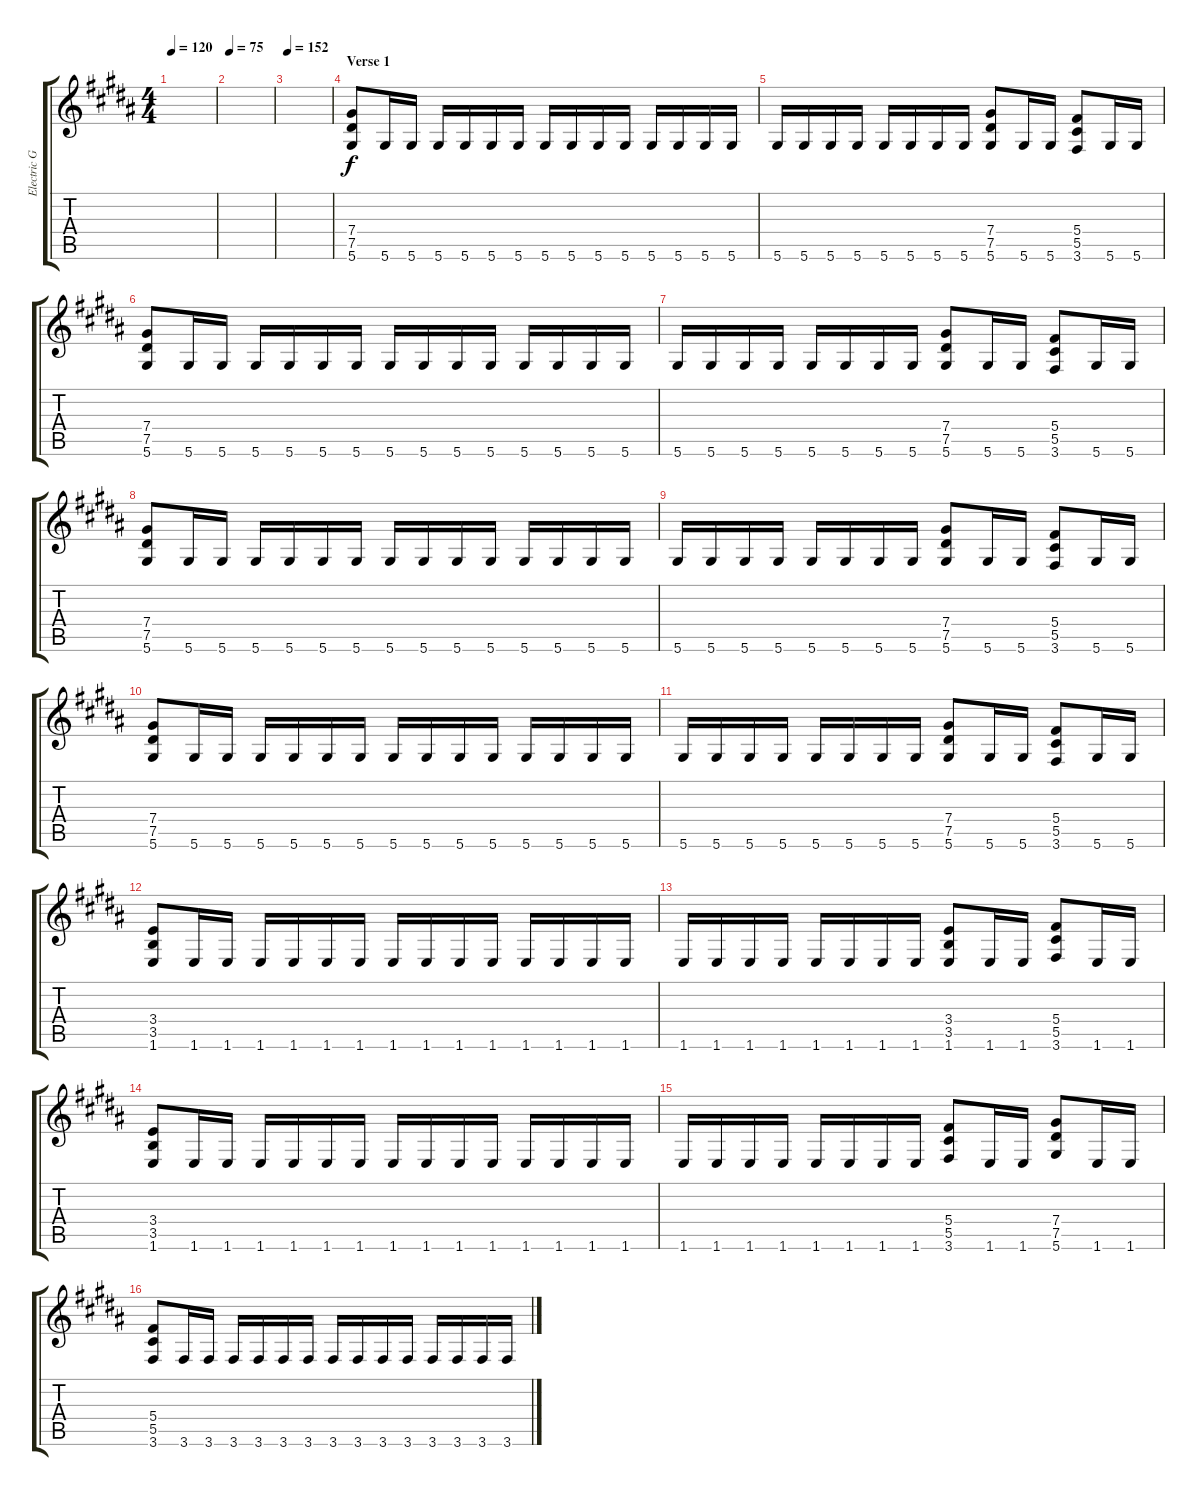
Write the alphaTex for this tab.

\track ("Electric Guitar I" "Electric G") {instrument distortionguitar}
\staff {score tabs}
\tuning (Eb4 Bb3 Gb3 Db3 Ab2 Eb2) {hide}
\ts (4 4)
\tempo 120
\clef g2
\ks b
|
\tempo 75
|
\tempo 152
|
\section ("" "Verse 1")
(7.4 7.5 5.6).8 5.6.16 5.6.16 5.6.16 5.6.16 5.6.16 5.6.16 5.6.16 5.6.16 5.6.16 5.6.16 5.6.16 5.6.16 5.6.16 5.6.16 |
5.6.16 5.6.16 5.6.16 5.6.16 5.6.16 5.6.16 5.6.16 5.6.16 (7.4 7.5 5.6).8 5.6.16 5.6.16 (5.4 5.5 3.6).8 5.6.16 5.6.16 |
(7.4 7.5 5.6).8 5.6.16 5.6.16 5.6.16 5.6.16 5.6.16 5.6.16 5.6.16 5.6.16 5.6.16 5.6.16 5.6.16 5.6.16 5.6.16 5.6.16 |
5.6.16 5.6.16 5.6.16 5.6.16 5.6.16 5.6.16 5.6.16 5.6.16 (7.4 7.5 5.6).8 5.6.16 5.6.16 (5.4 5.5 3.6).8 5.6.16 5.6.16 |
(7.4 7.5 5.6).8 5.6.16 5.6.16 5.6.16 5.6.16 5.6.16 5.6.16 5.6.16 5.6.16 5.6.16 5.6.16 5.6.16 5.6.16 5.6.16 5.6.16 |
5.6.16 5.6.16 5.6.16 5.6.16 5.6.16 5.6.16 5.6.16 5.6.16 (7.4 7.5 5.6).8 5.6.16 5.6.16 (5.4 5.5 3.6).8 5.6.16 5.6.16 |
(7.4 7.5 5.6).8 5.6.16 5.6.16 5.6.16 5.6.16 5.6.16 5.6.16 5.6.16 5.6.16 5.6.16 5.6.16 5.6.16 5.6.16 5.6.16 5.6.16 |
5.6.16 5.6.16 5.6.16 5.6.16 5.6.16 5.6.16 5.6.16 5.6.16 (7.4 7.5 5.6).8 5.6.16 5.6.16 (5.4 5.5 3.6).8 5.6.16 5.6.16 |
(3.4 3.5 1.6).8 1.6.16 1.6.16 1.6.16 1.6.16 1.6.16 1.6.16 1.6.16 1.6.16 1.6.16 1.6.16 1.6.16 1.6.16 1.6.16 1.6.16 |
1.6.16 1.6.16 1.6.16 1.6.16 1.6.16 1.6.16 1.6.16 1.6.16 (3.4 3.5 1.6).8 1.6.16 1.6.16 (5.4 5.5 3.6).8 1.6.16 1.6.16 |
(3.4 3.5 1.6).8 1.6.16 1.6.16 1.6.16 1.6.16 1.6.16 1.6.16 1.6.16 1.6.16 1.6.16 1.6.16 1.6.16 1.6.16 1.6.16 1.6.16 |
1.6.16 1.6.16 1.6.16 1.6.16 1.6.16 1.6.16 1.6.16 1.6.16 (5.4 5.5 3.6).8 1.6.16 1.6.16 (7.4 7.5 5.6).8 1.6.16 1.6.16 |
(5.4 5.5 3.6).8 3.6.16 3.6.16 3.6.16 3.6.16 3.6.16 3.6.16 3.6.16 3.6.16 3.6.16 3.6.16 3.6.16 3.6.16 3.6.16 3.6.16
